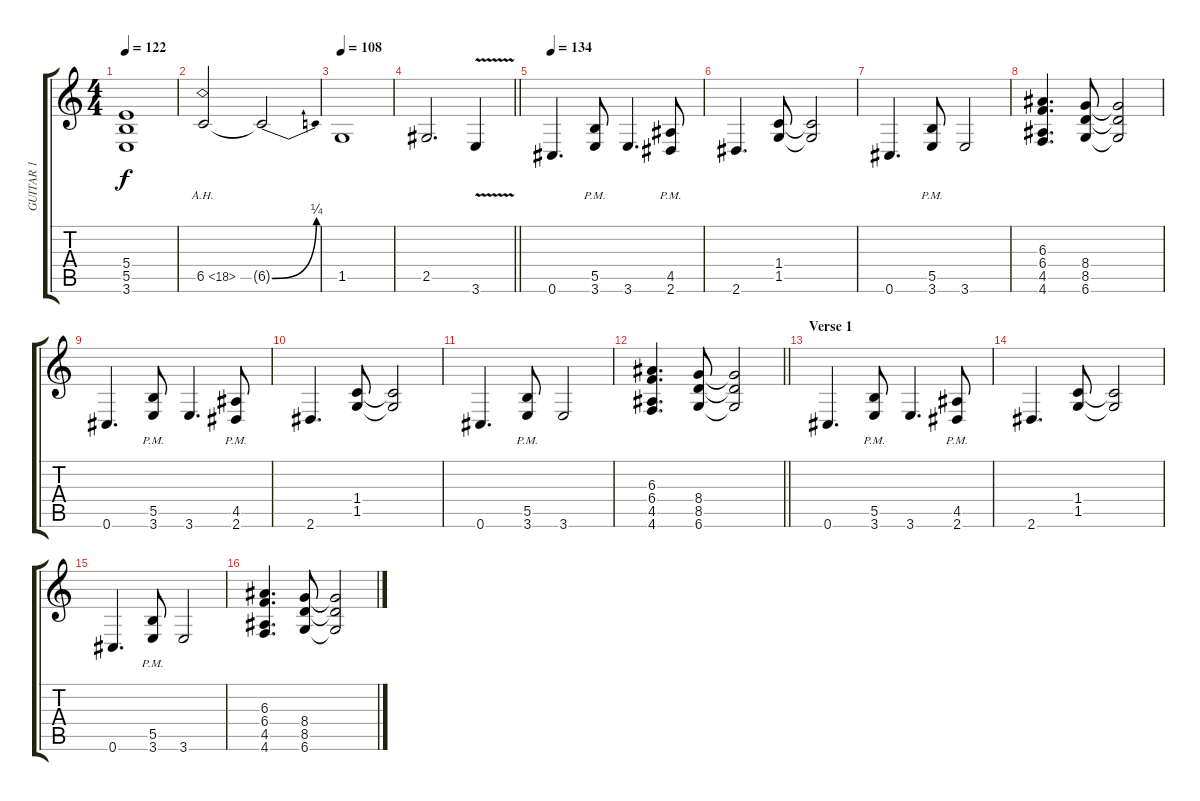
\track ("GUITAR 1" "GUITAR 1") {instrument overdrivenguitar}
\staff {score tabs}
\tuning (Db4 Ab3 E3 B2 Gb2 Db2) {hide}
\ts (4 4)
\tempo 122
\clef g2
\ks c
(5.4 5.5 3.6).1{dy f} |
6.5{ah 12}.2 6.5{be (bend 0 0 60 1) t}.2 |
\tempo 108
1.5.1 |
\barLineRight lightlight
2.5.2{d} 3.6{v}.4 |
\tempo 134
0.6.4{d} (5.5{pm} 3.6{pm}).8 3.6.4{d} (4.5{pm} 2.6{pm}).8 |
2.6.4{d} (1.4 1.5).8 (1.4{t} 1.5{t}).2 |
0.6.4{d} (5.5{pm} 3.6{pm}).8 3.6.2 |
(6.3 6.4 4.5 4.6).4{d} (8.4 8.5 6.6).8 (8.4{t} 8.5{t} 6.6{t}).2 |
0.6.4{d} (5.5{pm} 3.6{pm}).8 3.6.4{d} (4.5{pm} 2.6{pm}).8 |
2.6.4{d} (1.4 1.5).8 (1.4{t} 1.5{t}).2 |
0.6.4{d} (5.5{pm} 3.6{pm}).8 3.6.2 |
\barLineRight lightlight
(6.3 6.4 4.5 4.6).4{d} (8.4 8.5 6.6).8 (8.4{t} 8.5{t} 6.6{t}).2 |
\section ("" "Verse 1")
0.6.4{d} (5.5{pm} 3.6{pm}).8 3.6.4{d} (4.5{pm} 2.6{pm}).8 |
2.6.4{d} (1.4 1.5).8 (1.4{t} 1.5{t}).2 |
0.6.4{d} (5.5{pm} 3.6{pm}).8 3.6.2 |
(6.3 6.4 4.5 4.6).4{d} (8.4 8.5 6.6).8 (8.4{t} 8.5{t} 6.6{t}).2
